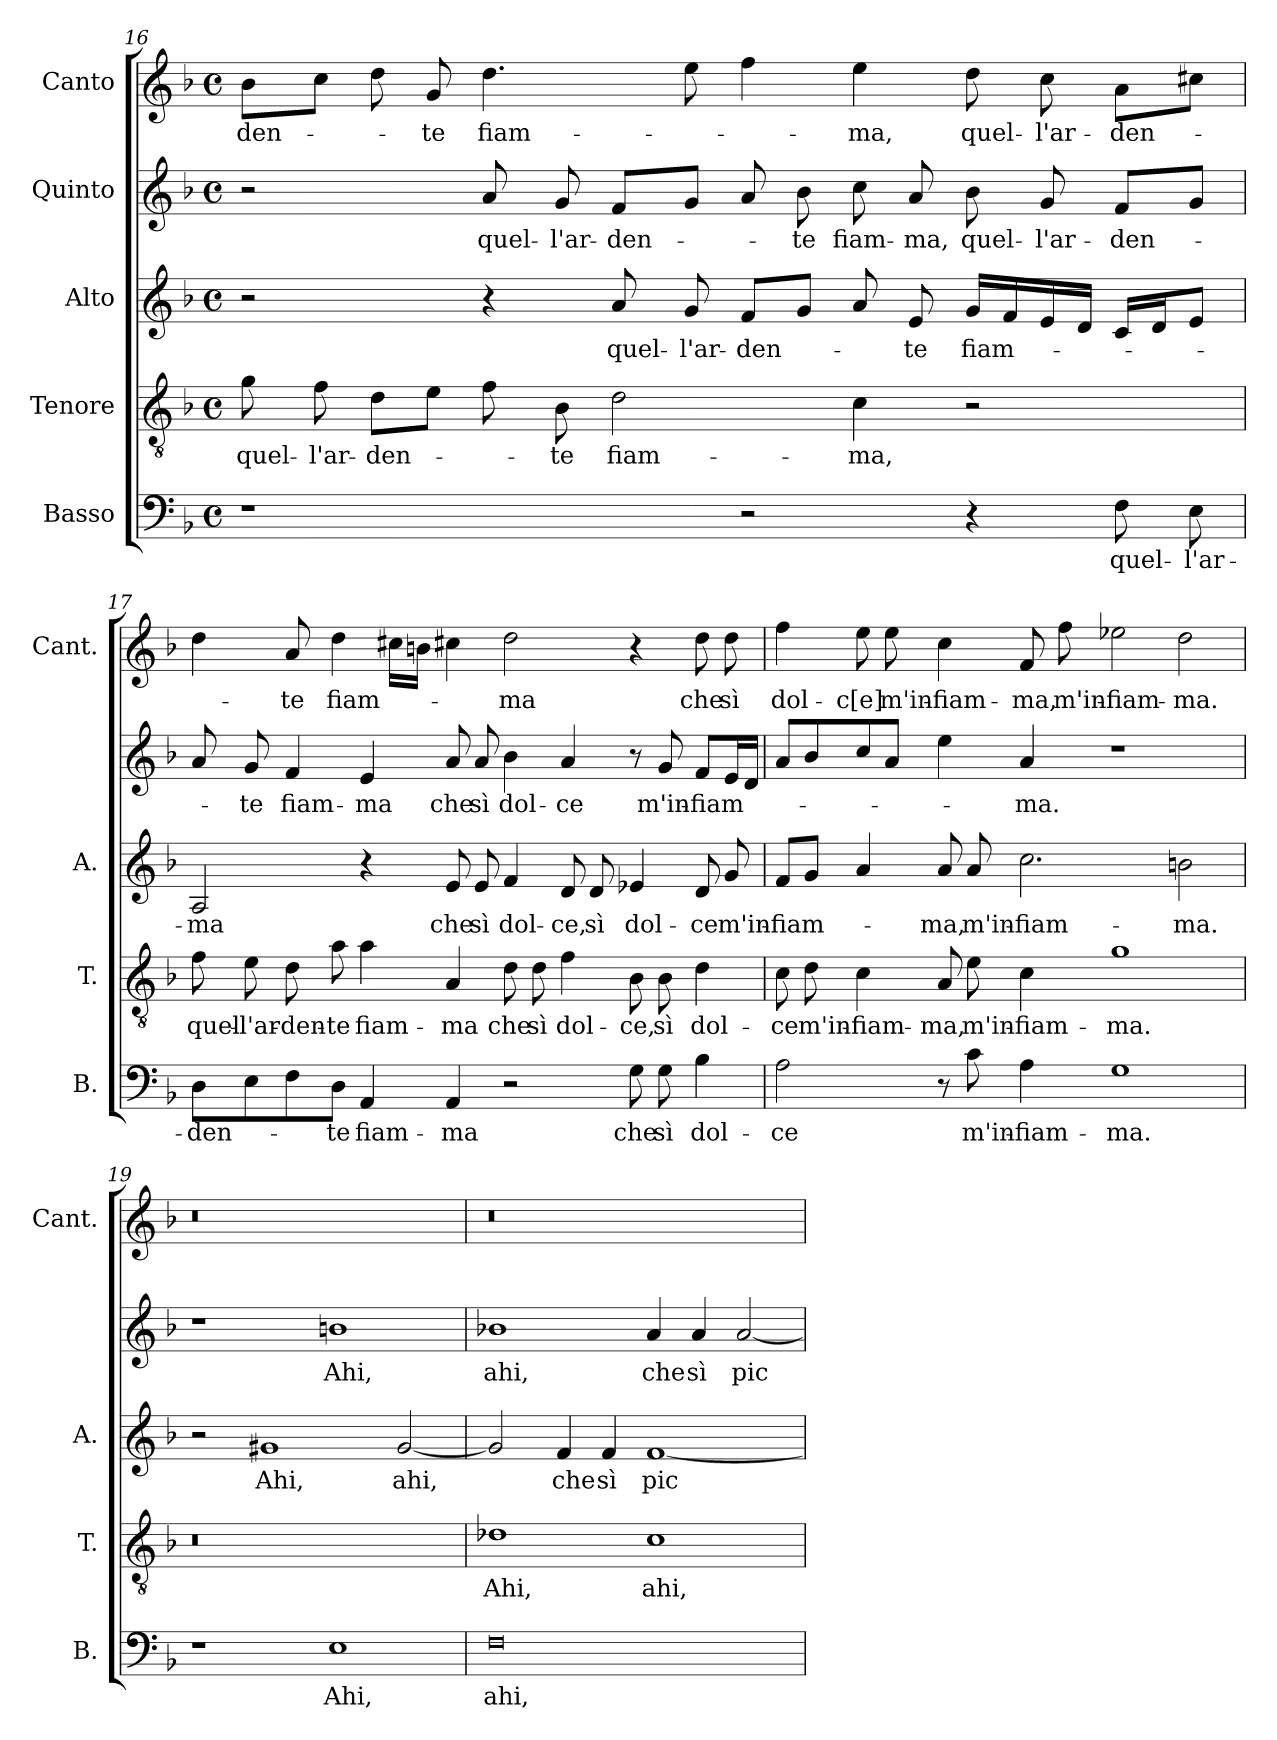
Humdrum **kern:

**kern	**text	**kern	**text	**kern	**text	**kern	**text	**kern	**text
*part5	*part5	*part4	*part4	*part3	*part3	*part2	*part2	*part1	*part1
*staff5	*staff5	*staff4	*staff4	*staff3	*staff3	*staff2	*staff2	*staff1	*staff1
*I"Basso	*	*I"Tenore	*	*I"Alto	*	*I"Quinto	*	*I"Canto	*
*I'B.	*	*I'T.	*	*I'A.	*	*	*	*I'Cant.	*
*clefF4	*	*clefGv2	*	*clefG2	*	*clefG2	*	*clefG2	*
*k[b-]	*	*k[b-]	*	*k[b-]	*	*k[b-]	*	*k[b-]	*
*F:	*	*F:	*	*F:	*	*F:	*	*F:	*
*M4/4	*	*M4/4	*	*M4/4	*	*M4/4	*	*M4/4	*
*met(c)	*	*met(c)	*	*met(c)	*	*met(c)	*	*met(c)	*
=16	=16	=16	=16	=16	=16	=16	=16	=16	=16
1r	.	8g\	quel-	2r	.	2r	.	8b-\L	-den-
.	.	8f\	-l'ar-	.	.	.	.	8cc\J	.
.	.	8d\L	-den-	.	.	.	.	8dd\	.
.	.	8e\J	.	.	.	.	.	8g/	-te
.	.	8f\	.	4r	.	8a/	quel-	4.dd\	fiam-
.	.	8B-\	-te	.	.	8g/	-l'ar-	.	.
.	.	2d\	fiam-	8a/	quel-	8f/L	-den-	.	.
.	.	.	.	8g/	-l'ar-	8g/J	.	8ee\	.
2r	.	.	.	8f/L	-den-	8a/	.	4ff\	.
.	.	.	.	8g/J	.	8b-\	-te	.	.
.	.	4c\	-ma,	8a/	.	8cc\	fiam-	4ee\	-ma,
.	.	.	.	8e/	-te	8a/	-ma,	.	.
4r	.	2r	.	16g/LL	fiam-	8b-\	quel-	8dd\	quel-
.	.	.	.	16f/	.	.	.	.	.
.	.	.	.	16e/	.	8g/	-l'ar-	8cc\	-l'ar-
.	.	.	.	16d/JJ	.	.	.	.	.
8F\	quel-	.	.	16c/LL	.	8f/L	-den-	8a\L	-den-
.	.	.	.	16d/J	.	.	.	.	.
8E\	-l'ar-	.	.	8e/J	.	8g/J	.	8cc#X\J	.
=17	=17	=17	=17	=17	=17	=17	=17	=17	=17
8D\L	-den-	8f\	quel-	2A/	-ma	8a/	.	4dd\	.
8E\	.	8e\	-l'ar-	.	.	8g/	-te	.	.
8F\	.	8d\	-den-	.	.	4f/	fiam-	8a/	-te
8D\J	-te	8a\	-te	.	.	.	.	4dd\	fiam-
4AA/	fiam-	4a\	fiam-	4r	.	4e/	-ma	.	.
.	.	.	.	.	.	.	.	16cc#X\LL	.
.	.	.	.	.	.	.	.	16bn\JJ	.
4AA/	-ma	4A/	-ma	8e/	che	8a/	che	4cc#X\	.
.	.	.	.	8e/	sì	8a/	sì	.	.
2r	.	8d\	che	4f/	dol-	4b-\	dol-	2dd\	-ma
.	.	8d\	sì	.	.	.	.	.	.
.	.	4f\	dol-	8d/	-ce,	4a/	-ce	.	.
.	.	.	.	8d/	sì	.	.	.	.
8G\	che	8B-\	-ce,	4e-X/	dol-	8r	.	4r	.
8G\	sì	8B-\	sì	.	.	8g/	m'in-	.	.
4B-\	dol-	4d\	dol-	8d/	-ce	8f/L	-fiam-	8dd\	che
.	.	.	.	8g/	m'in-	16e/L	.	8dd\	sì
.	.	.	.	.	.	16d/JJ	.	.	.
=18	=18	=18	=18	=18	=18	=18	=18	=18	=18
2A\	-ce	8c\	-ce	8f/L	-fiam-	8a/L	.	4ff\	dol-
.	.	8d\	m'in-	8g/J	.	8b-/	.	.	.
.	.	4c\	-fiam-	4a/	.	8cc/	.	8ee\	-c[e]
.	.	.	.	.	.	8a/J	.	8ee\	m'in-
8r	.	8A/	-ma,	8a/	-ma,	4ee\	.	4cc\	-fiam-
8c\	m'in-	8e\	m'in-	8a/	m'in-	.	.	.	.
4A\	-fiam-	4c\	-fiam-	2.cc\	-fiam-	4a/	-ma.	8f/	-ma,
.	.	.	.	.	.	.	.	8ff\	m'in-
1G\	-ma.	1g\	-ma.	.	.	1r	.	2ee-X\	-fiam-
.	.	.	.	2bn\	-ma.	.	.	2dd\	-ma.
=19	=19	=19	=19	=19	=19	=19	=19	=19	=19
!	!	!LO:N:vis=0	!	!	!	!	!	!LO:N:vis=0	!
1r	.	1r	.	2r	.	1r	.	1r	.
.	.	.	.	1g#X/	Ahi,	.	.	.	.
1E\	Ahi,	1ryy	.	.	.	1bn\	Ahi,	1ryy	.
.	.	.	.	[2g#/	ahi,	.	.	.	.
=20	=20	=20	=20	=20	=20	=20	=20	=20	=20
!	!	!	!	!	!	!	!	!LO:N:vis=0	!
0F\	ahi,	1d-X\	Ahi,	2g#/]	.	1b-X\	ahi,	1r	.
.	.	.	.	4f/	che	.	.	.	.
.	.	.	.	4f/	sì	.	.	.	.
.	.	1c\	ahi,	[1f/	pic-	4a/	che	1ryy	.
.	.	.	.	.	.	4a/	sì	.	.
.	.	.	.	.	.	[2a/	pic-	.	.
=	=	=	=	=	=	=	=	=	=
*-	*-	*-	*-	*-	*-	*-	*-	*-	*-
